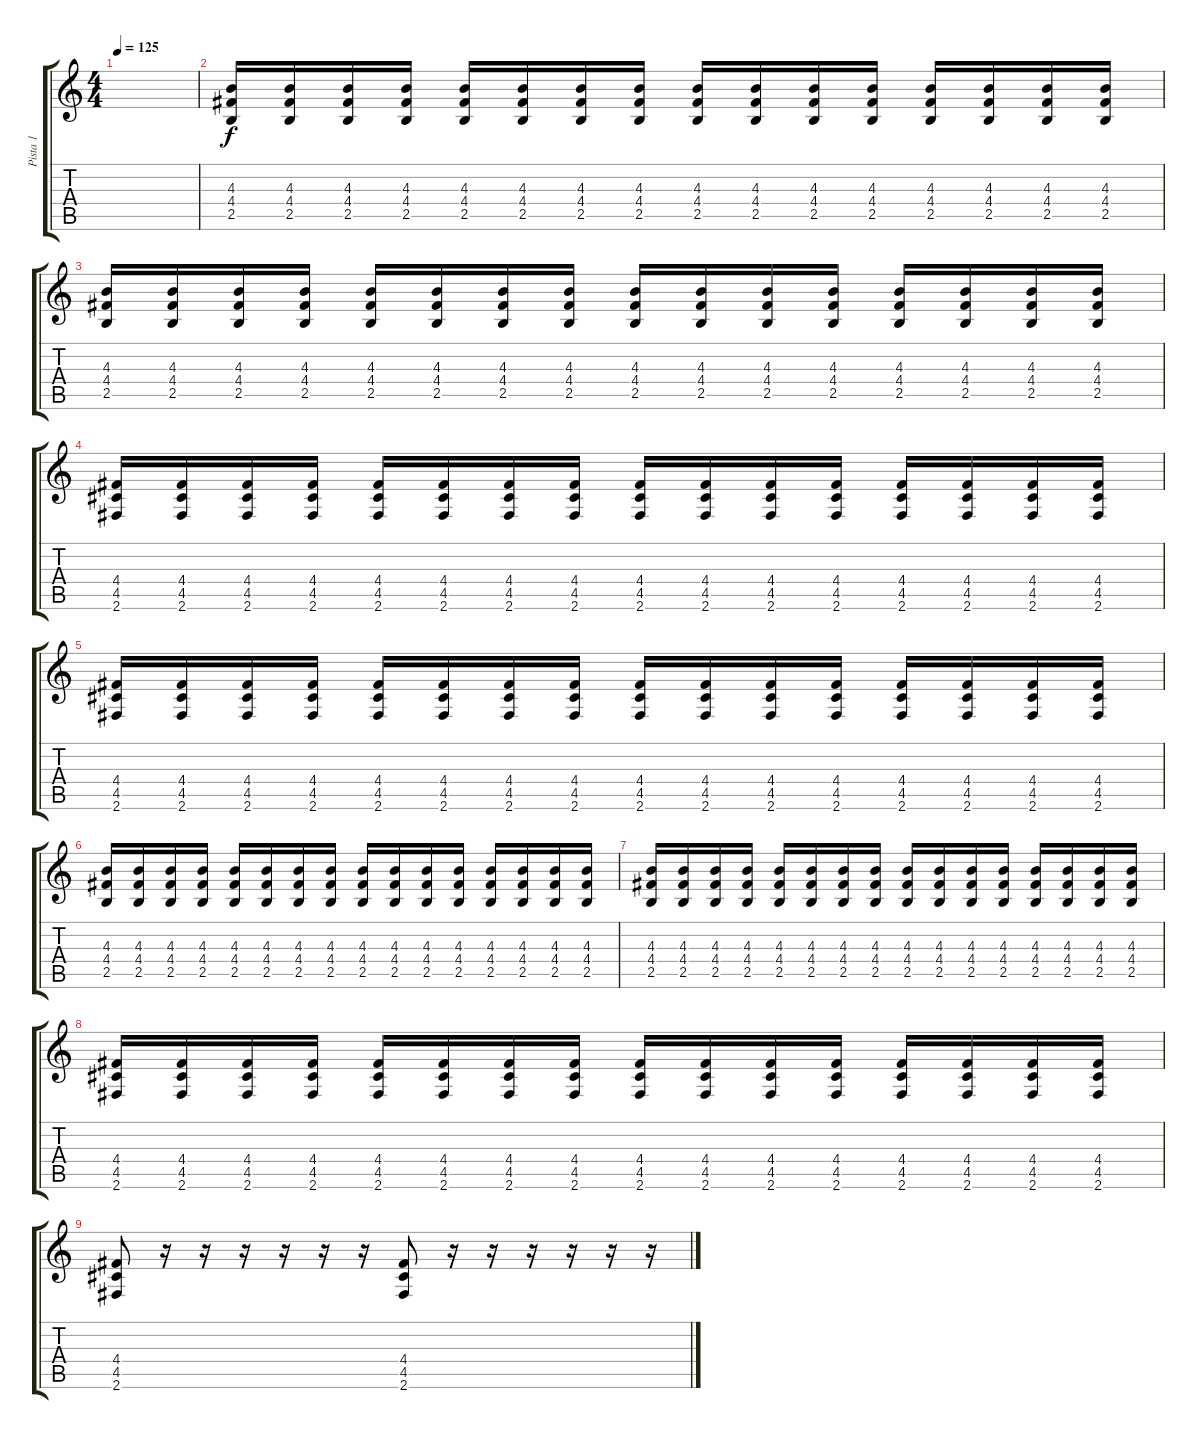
\track ("Pista 1" "Pista 1") {instrument electricguitarclean}
\staff {score tabs}
\tuning (E4 B3 G3 D3 A2 E2) {hide}
\ts (4 4)
\tempo 125
\clef g2
\ks c
|
(4.3 4.4 2.5).16 (4.3 4.4 2.5).16 (4.3 4.4 2.5).16 (4.3 4.4 2.5).16 (4.3 4.4 2.5).16 (4.3 4.4 2.5).16 (4.3 4.4 2.5).16 (4.3 4.4 2.5).16 (4.3 4.4 2.5).16 (4.3 4.4 2.5).16 (4.3 4.4 2.5).16 (4.3 4.4 2.5).16 (4.3 4.4 2.5).16 (4.3 4.4 2.5).16 (4.3 4.4 2.5).16 (4.3 4.4 2.5).16 |
(4.3 4.4 2.5).16 (4.3 4.4 2.5).16 (4.3 4.4 2.5).16 (4.3 4.4 2.5).16 (4.3 4.4 2.5).16 (4.3 4.4 2.5).16 (4.3 4.4 2.5).16 (4.3 4.4 2.5).16 (4.3 4.4 2.5).16 (4.3 4.4 2.5).16 (4.3 4.4 2.5).16 (4.3 4.4 2.5).16 (4.3 4.4 2.5).16 (4.3 4.4 2.5).16 (4.3 4.4 2.5).16 (4.3 4.4 2.5).16 |
(4.4 4.5 2.6).16 (4.4 4.5 2.6).16 (4.4 4.5 2.6).16 (4.4 4.5 2.6).16 (4.4 4.5 2.6).16 (4.4 4.5 2.6).16 (4.4 4.5 2.6).16 (4.4 4.5 2.6).16 (4.4 4.5 2.6).16 (4.4 4.5 2.6).16 (4.4 4.5 2.6).16 (4.4 4.5 2.6).16 (4.4 4.5 2.6).16 (4.4 4.5 2.6).16 (4.4 4.5 2.6).16 (4.4 4.5 2.6).16 |
(4.4 4.5 2.6).16 (4.4 4.5 2.6).16 (4.4 4.5 2.6).16 (4.4 4.5 2.6).16 (4.4 4.5 2.6).16 (4.4 4.5 2.6).16 (4.4 4.5 2.6).16 (4.4 4.5 2.6).16 (4.4 4.5 2.6).16 (4.4 4.5 2.6).16 (4.4 4.5 2.6).16 (4.4 4.5 2.6).16 (4.4 4.5 2.6).16 (4.4 4.5 2.6).16 (4.4 4.5 2.6).16 (4.4 4.5 2.6).16 |
(4.3 4.4 2.5).16 (4.3 4.4 2.5).16 (4.3 4.4 2.5).16 (4.3 4.4 2.5).16 (4.3 4.4 2.5).16 (4.3 4.4 2.5).16 (4.3 4.4 2.5).16 (4.3 4.4 2.5).16 (4.3 4.4 2.5).16 (4.3 4.4 2.5).16 (4.3 4.4 2.5).16 (4.3 4.4 2.5).16 (4.3 4.4 2.5).16 (4.3 4.4 2.5).16 (4.3 4.4 2.5).16 (4.3 4.4 2.5).16 |
(4.3 4.4 2.5).16 (4.3 4.4 2.5).16 (4.3 4.4 2.5).16 (4.3 4.4 2.5).16 (4.3 4.4 2.5).16 (4.3 4.4 2.5).16 (4.3 4.4 2.5).16 (4.3 4.4 2.5).16 (4.3 4.4 2.5).16 (4.3 4.4 2.5).16 (4.3 4.4 2.5).16 (4.3 4.4 2.5).16 (4.3 4.4 2.5).16 (4.3 4.4 2.5).16 (4.3 4.4 2.5).16 (4.3 4.4 2.5).16 |
(4.4 4.5 2.6).16 (4.4 4.5 2.6).16 (4.4 4.5 2.6).16 (4.4 4.5 2.6).16 (4.4 4.5 2.6).16 (4.4 4.5 2.6).16 (4.4 4.5 2.6).16 (4.4 4.5 2.6).16 (4.4 4.5 2.6).16 (4.4 4.5 2.6).16 (4.4 4.5 2.6).16 (4.4 4.5 2.6).16 (4.4 4.5 2.6).16 (4.4 4.5 2.6).16 (4.4 4.5 2.6).16 (4.4 4.5 2.6).16 |
(4.4 4.5 2.6).8 r.16 r.16 r.16 r.16 r.16 r.16 (4.4 4.5 2.6).8 r.16 r.16 r.16 r.16 r.16 r.16
